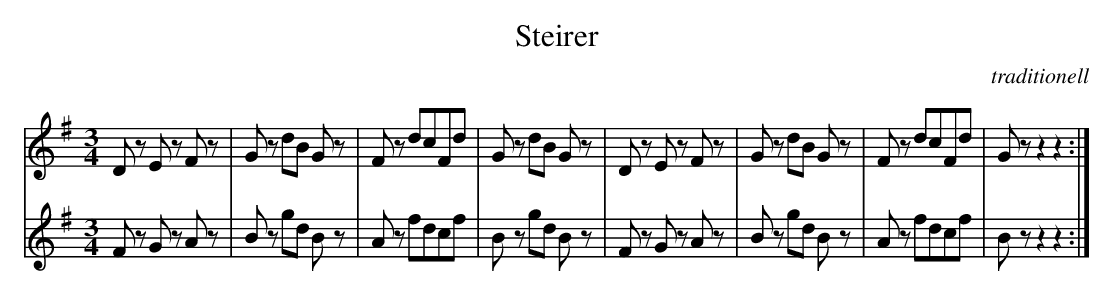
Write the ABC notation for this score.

X:1
T:Steirer
C:traditionell
M:3/4
L:1/8
K:G
V:1
Dz Ez Fz | Gz dB Gz | Fz dcFd | Gz dB Gz |\
Dz Ez Fz | Gz dB Gz | Fz dcFd | Gzz2 z2 :|
V:2
Fz Gz Az | Bz gd Bz | Az fdcf | Bz gd Bz |\
Fz Gz Az | Bz gd Bz | Az fdcf | Bzz2 z2 :|
